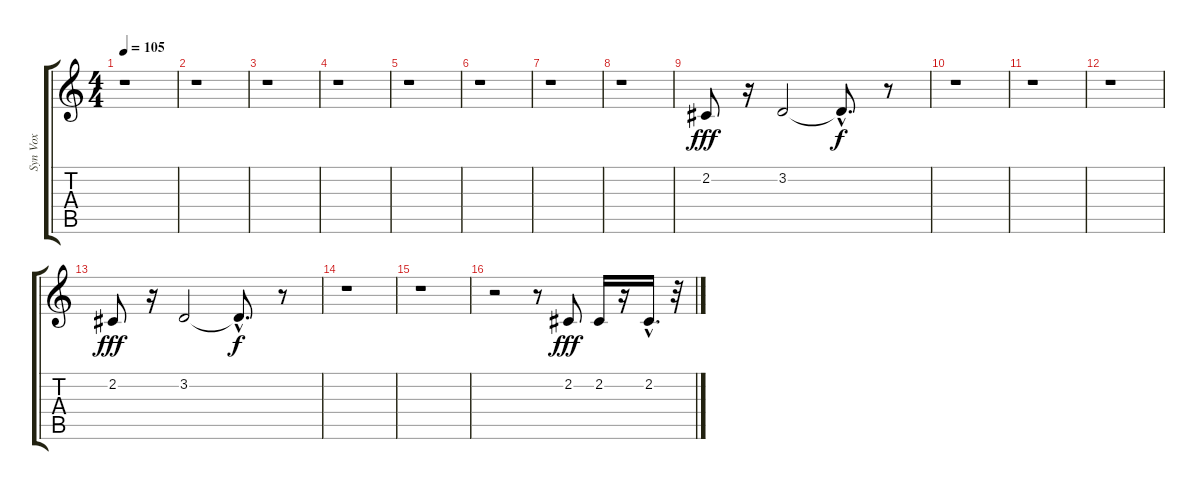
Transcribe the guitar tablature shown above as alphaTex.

\track ("Syn Vox" "Syn Vox") {instrument synthvoice}
\staff {score tabs}
\tuning (E4 B3 G3 D3 A2 E2) {hide}
\ts (4 4)
\tempo 105
\clef g2
\ks c
r.1{dy fff} |
r.1 |
r.1 |
r.1 |
r.1 |
r.1 |
r.1 |
r.1 |
2.2.8 r.16 3.2.2 3.2{hac t}.8{d dy f} r.8 |
r.1 |
r.1 |
r.1 |
2.2.8{dy fff} r.16 3.2.2 3.2{hac t}.8{d dy f} r.8 |
r.1 |
r.1 |
r.2 r.8 2.2.8{dy fff} 2.2.16 r.16 2.2{hac}.16{d} r.32
